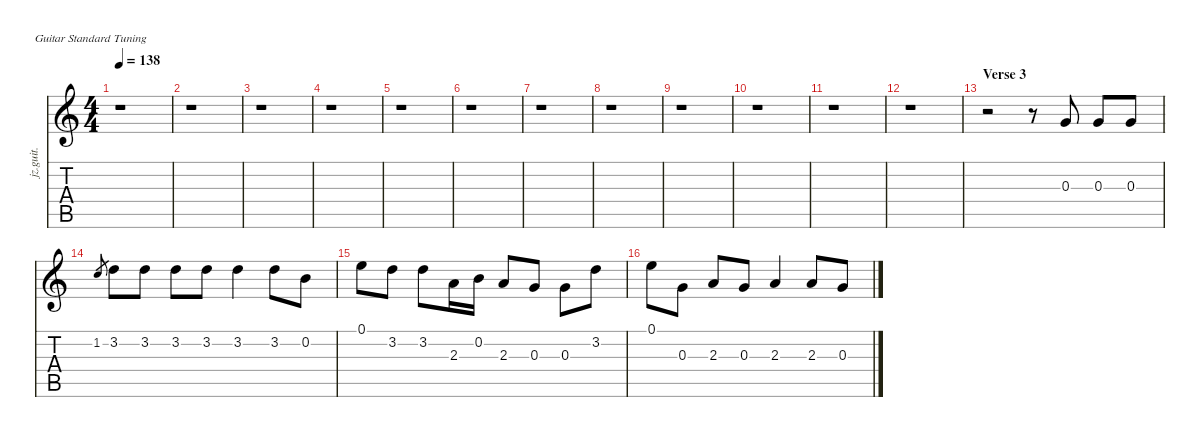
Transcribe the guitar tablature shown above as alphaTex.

\defaultSystemsLayout 4
\hideDynamics
\bracketExtendMode nobrackets
\otherSystemsTrackNameOrientation horizontal
\track ("Glenn Frey" "jz.guit.") {instrument electricguitarjazz}
\staff {score tabs}
\tuning (E4 B3 G3 D3 A2 E2)
\ts (4 4)
\tempo 138
\clef g2
\ks c
r.1{dy f} |
r.1 |
r.1 |
r.1 |
r.1 |
r.1 |
r.1 |
r.1 |
r.1 |
r.1 |
r.1 |
r.1 |
\section ("" "Verse 3")
r.2 r.8 0.3.8{dy fff} 0.3.8 0.3.8 |
1.2.8{gr dy mf} 3.2.8{dy fff} 3.2.8 3.2.8 3.2.8 3.2.4 3.2.8 0.2.8 |
0.1.8 3.2.8 3.2.8 2.3.16 0.2.16 2.3.8 0.3.8 0.3.8 3.2.8 |
0.1.8 0.3.8 2.3.8 0.3.8 2.3.4 2.3.8 0.3.8
